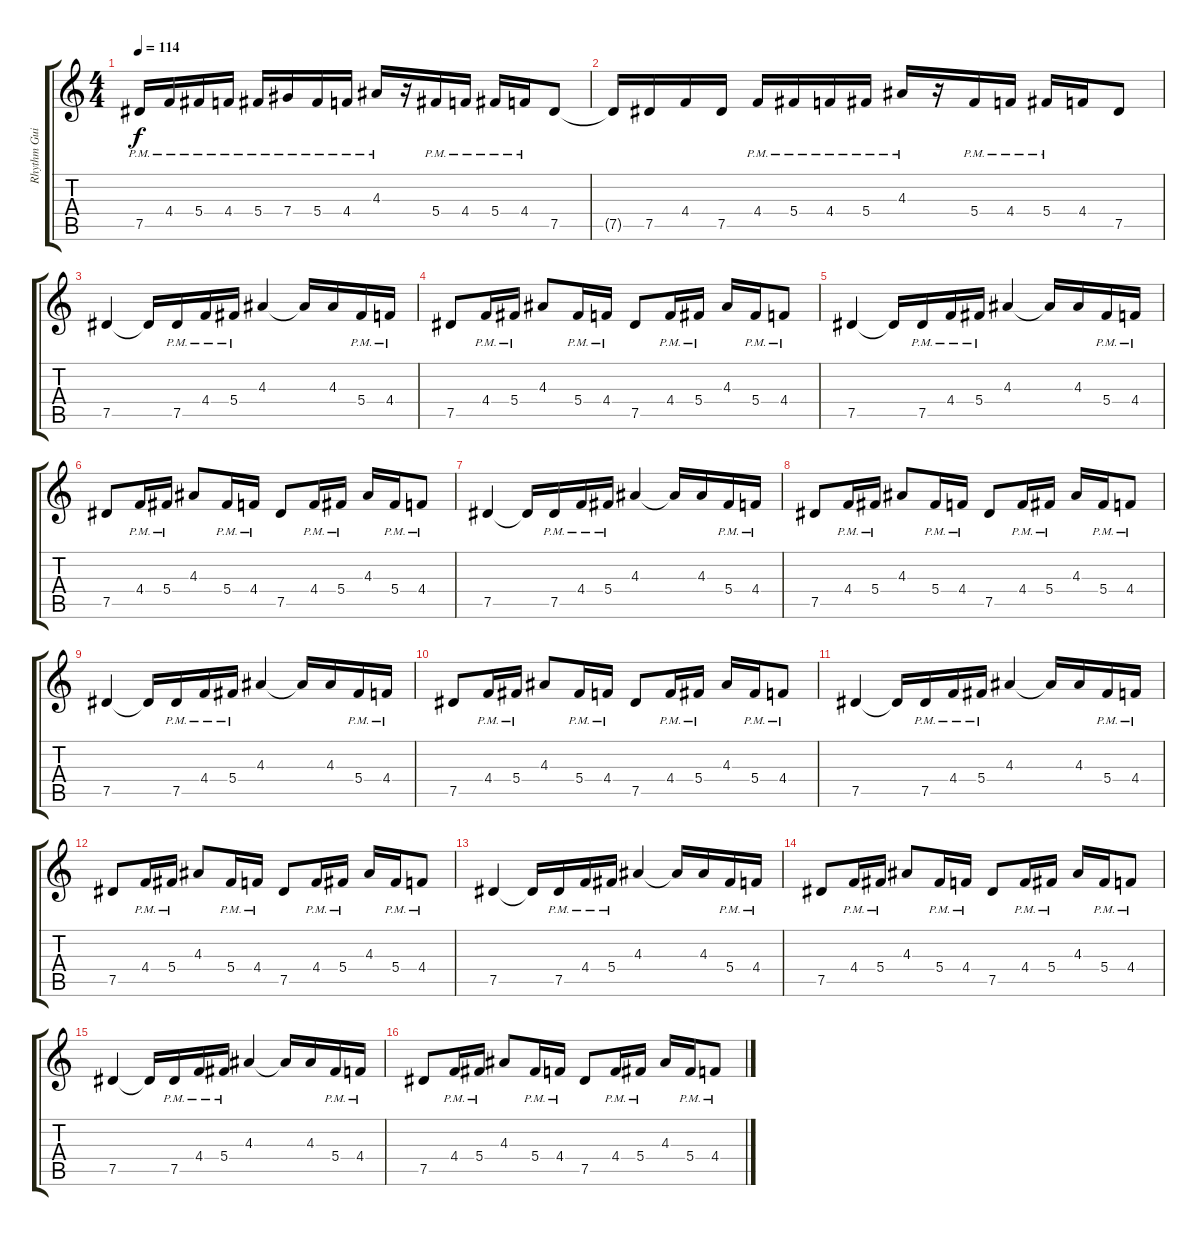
\track ("Rhythm Guitar" "Rhythm Gui") {instrument distortionguitar}
\staff {score tabs}
\tuning (Eb4 Bb3 Gb3 Db3 Ab2 Eb2) {hide}
\ts (4 4)
\tempo 114
\clef g2
\ks c
7.5{pm}.16{dy f} 4.4{pm}.16 5.4{pm}.16 4.4{pm}.16 5.4{pm}.16 7.4{pm}.16 5.4{pm}.16 4.4{pm}.16 4.3{pm}.16 r.16 5.4{pm}.16 4.4{pm}.16 5.4{pm}.16 4.4{pm}.16 7.5.8 |
7.5{t}.16 7.5.16 4.4.16 7.5.16 4.4{pm}.16 5.4{pm}.16 4.4{pm}.16 5.4{pm}.16 4.3{pm}.16 r.16 5.4{pm}.16 4.4{pm}.16 5.4{pm}.16 4.4.16 7.5.8 |
7.5.4 7.5{t}.16 7.5{pm}.16 4.4{pm}.16 5.4{pm}.16 4.3.4 4.3{t}.16 4.3.16 5.4{pm}.16 4.4{pm}.16 |
7.5.8 4.4{pm}.16 5.4{pm}.16 4.3.8 5.4{pm}.16 4.4{pm}.16 7.5.8 4.4{pm}.16 5.4{pm}.16 4.3.16 5.4{pm}.16 4.4{pm}.8 |
7.5.4 7.5{t}.16 7.5{pm}.16 4.4{pm}.16 5.4{pm}.16 4.3.4 4.3{t}.16 4.3.16 5.4{pm}.16 4.4{pm}.16 |
7.5.8 4.4{pm}.16 5.4{pm}.16 4.3.8 5.4{pm}.16 4.4{pm}.16 7.5.8 4.4{pm}.16 5.4{pm}.16 4.3.16 5.4{pm}.16 4.4{pm}.8 |
7.5.4 7.5{t}.16 7.5{pm}.16 4.4{pm}.16 5.4{pm}.16 4.3.4 4.3{t}.16 4.3.16 5.4{pm}.16 4.4{pm}.16 |
7.5.8 4.4{pm}.16 5.4{pm}.16 4.3.8 5.4{pm}.16 4.4{pm}.16 7.5.8 4.4{pm}.16 5.4{pm}.16 4.3.16 5.4{pm}.16 4.4{pm}.8 |
7.5.4 7.5{t}.16 7.5{pm}.16 4.4{pm}.16 5.4{pm}.16 4.3.4 4.3{t}.16 4.3.16 5.4{pm}.16 4.4{pm}.16 |
7.5.8 4.4{pm}.16 5.4{pm}.16 4.3.8 5.4{pm}.16 4.4{pm}.16 7.5.8 4.4{pm}.16 5.4{pm}.16 4.3.16 5.4{pm}.16 4.4{pm}.8 |
7.5.4 7.5{t}.16 7.5{pm}.16 4.4{pm}.16 5.4{pm}.16 4.3.4 4.3{t}.16 4.3.16 5.4{pm}.16 4.4{pm}.16 |
7.5.8 4.4{pm}.16 5.4{pm}.16 4.3.8 5.4{pm}.16 4.4{pm}.16 7.5.8 4.4{pm}.16 5.4{pm}.16 4.3.16 5.4{pm}.16 4.4{pm}.8 |
7.5.4 7.5{t}.16 7.5{pm}.16 4.4{pm}.16 5.4{pm}.16 4.3.4 4.3{t}.16 4.3.16 5.4{pm}.16 4.4{pm}.16 |
7.5.8 4.4{pm}.16 5.4{pm}.16 4.3.8 5.4{pm}.16 4.4{pm}.16 7.5.8 4.4{pm}.16 5.4{pm}.16 4.3.16 5.4{pm}.16 4.4{pm}.8 |
7.5.4 7.5{t}.16 7.5{pm}.16 4.4{pm}.16 5.4{pm}.16 4.3.4 4.3{t}.16 4.3.16 5.4{pm}.16 4.4{pm}.16 |
7.5.8 4.4{pm}.16 5.4{pm}.16 4.3.8 5.4{pm}.16 4.4{pm}.16 7.5.8 4.4{pm}.16 5.4{pm}.16 4.3.16 5.4{pm}.16 4.4{pm}.8
